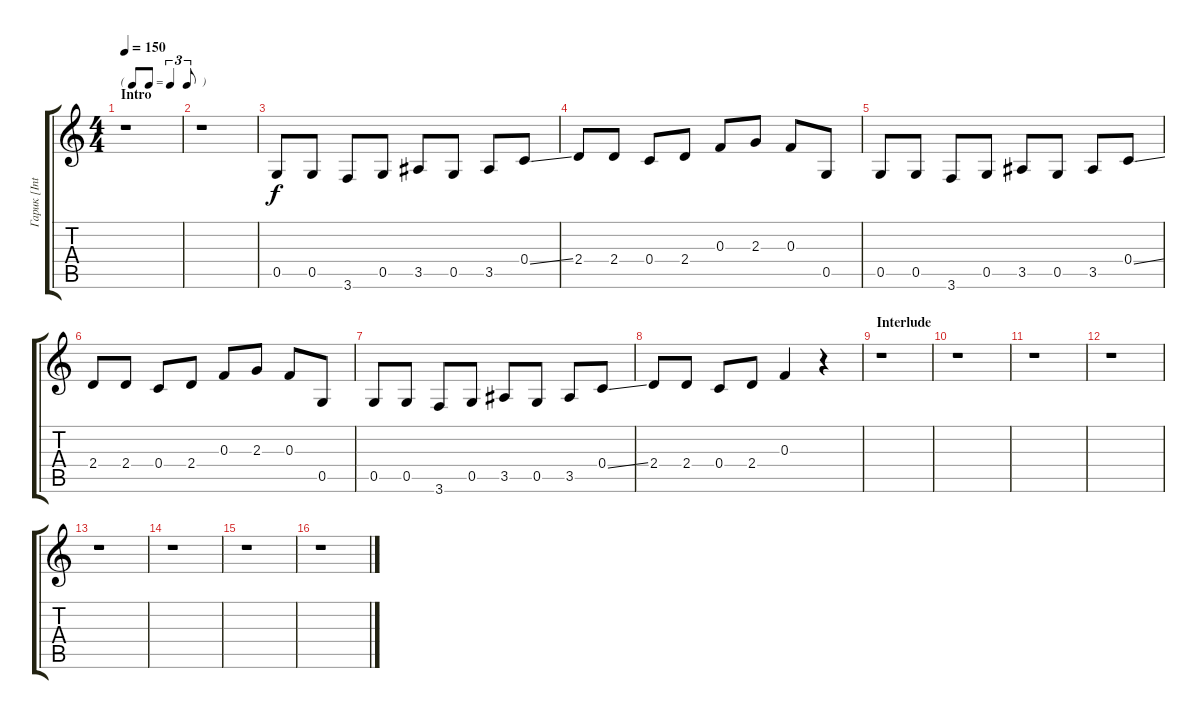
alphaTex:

\track ("Гарик [Intro]" "Гарик [Int") {instrument acousticguitarsteel}
\staff {score tabs}
\tuning (D4 A3 F3 C3 G2 D2) {hide}
\ts (4 4)
\tf triplet8th
\section ("" "Intro")
\tempo 150
\clef g2
\ks c
r.1{dy f instrument acousticguitarsteel} |
r.1 |
0.5.8 0.5.8 3.6.8 0.5.8 3.5.8 0.5.8 3.5.8 0.4{ss}.8 |
2.4.8 2.4.8 0.4.8 2.4.8 0.3.8 2.3.8 0.3.8 0.5.8 |
0.5.8 0.5.8 3.6.8 0.5.8 3.5.8 0.5.8 3.5.8 0.4{ss}.8 |
2.4.8 2.4.8 0.4.8 2.4.8 0.3.8 2.3.8 0.3.8 0.5.8 |
0.5.8 0.5.8 3.6.8 0.5.8 3.5.8 0.5.8 3.5.8 0.4{ss}.8 |
2.4.8 2.4.8 0.4.8 2.4.8 0.3.4 r.4 |
\section ("" "Interlude")
r.1 |
r.1 |
r.1 |
r.1 |
r.1 |
r.1 |
r.1 |
r.1
